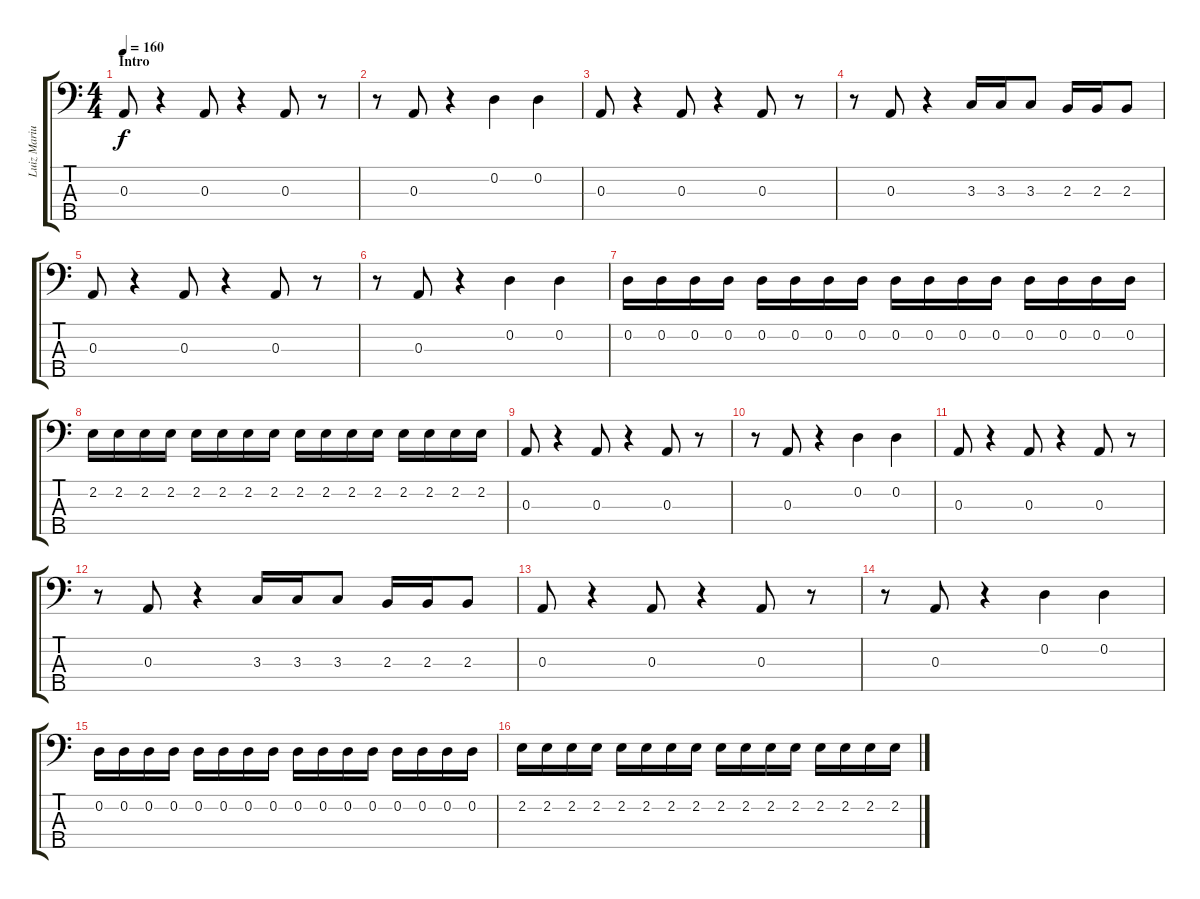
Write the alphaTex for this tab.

\track ("Luiz Mariutti (Bajo)" "Luiz Mariu") {instrument electricbassfinger}
\staff {score tabs}
\tuning (G2 D2 A1 E1 B0) {hide}
\ts (4 4)
\section ("" "Intro")
\tempo 160
\clef f4
\ks c
0.3.8{dy f instrument electricbassfinger} r.4 0.3.8 r.4 0.3.8 r.8 |
r.8 0.3.8 r.4 0.2.4 0.2.4 |
0.3.8 r.4 0.3.8 r.4 0.3.8 r.8 |
r.8 0.3.8 r.4 3.3.16 3.3.16 3.3.8 2.3.16 2.3.16 2.3.8 |
0.3.8 r.4 0.3.8 r.4 0.3.8 r.8 |
r.8 0.3.8 r.4 0.2.4 0.2.4 |
0.2.16 0.2.16 0.2.16 0.2.16 0.2.16 0.2.16 0.2.16 0.2.16 0.2.16 0.2.16 0.2.16 0.2.16 0.2.16 0.2.16 0.2.16 0.2.16 |
2.2.16 2.2.16 2.2.16 2.2.16 2.2.16 2.2.16 2.2.16 2.2.16 2.2.16 2.2.16 2.2.16 2.2.16 2.2.16 2.2.16 2.2.16 2.2.16 |
0.3.8 r.4 0.3.8 r.4 0.3.8 r.8 |
r.8 0.3.8 r.4 0.2.4 0.2.4 |
0.3.8 r.4 0.3.8 r.4 0.3.8 r.8 |
r.8 0.3.8 r.4 3.3.16 3.3.16 3.3.8 2.3.16 2.3.16 2.3.8 |
0.3.8 r.4 0.3.8 r.4 0.3.8 r.8 |
r.8 0.3.8 r.4 0.2.4 0.2.4 |
0.2.16 0.2.16 0.2.16 0.2.16 0.2.16 0.2.16 0.2.16 0.2.16 0.2.16 0.2.16 0.2.16 0.2.16 0.2.16 0.2.16 0.2.16 0.2.16 |
2.2.16 2.2.16 2.2.16 2.2.16 2.2.16 2.2.16 2.2.16 2.2.16 2.2.16 2.2.16 2.2.16 2.2.16 2.2.16 2.2.16 2.2.16 2.2.16
